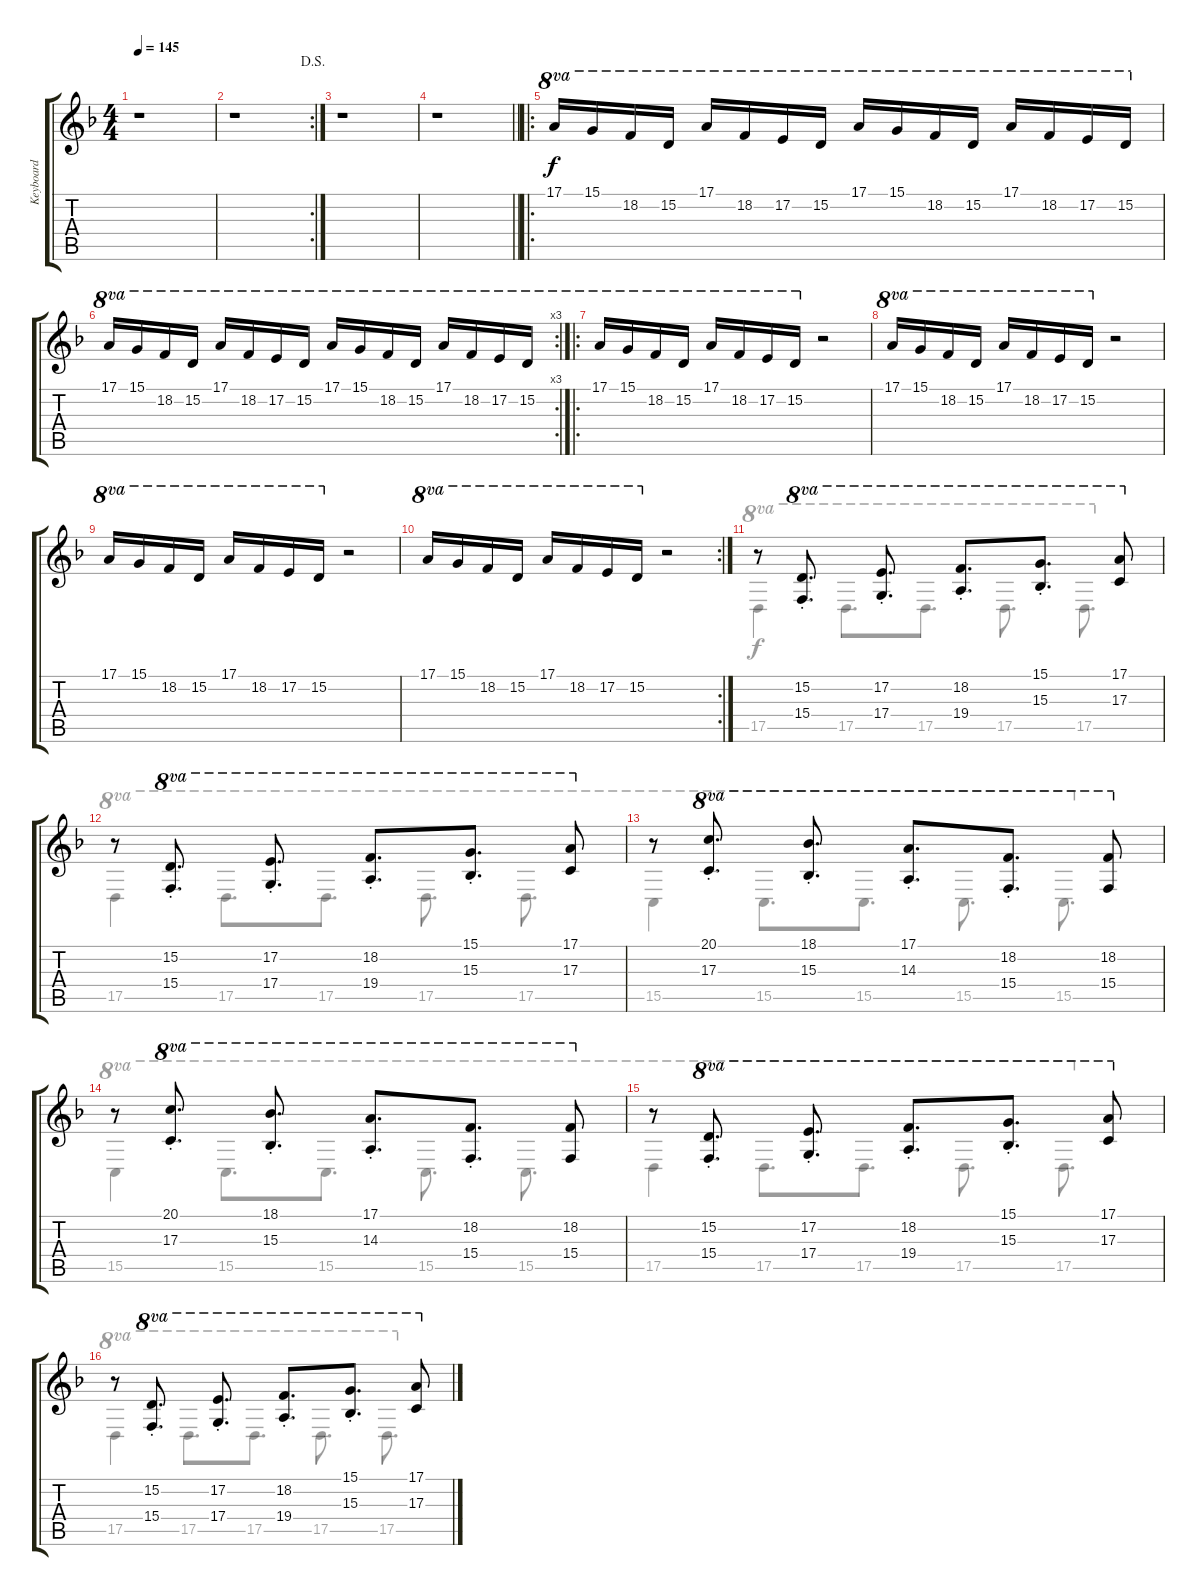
\track ("Keyboard" "Keyboard") {instrument lead2sawtooth}
\staff {score tabs}
\tuning (E4 B3 G3 D3 A2 D2) {hide}
\voice
\ts (4 4)
\tempo 145
\clef g2
\ks f
r.1{dy f} |
\rc 2
\jump dalsegno
r.1 |
r.1 |
\barLineRight lightlight
r.1 |
\ro
17.1.16{ot 8va} 15.1.16{ot 8va} 18.2.16{ot 8va} 15.2.16{ot 8va} 17.1.16{ot 8va} 18.2.16{ot 8va} 17.2.16{ot 8va} 15.2.16{ot 8va} 17.1.16{ot 8va} 15.1.16{ot 8va} 18.2.16{ot 8va} 15.2.16{ot 8va} 17.1.16{ot 8va} 18.2.16{ot 8va} 17.2.16{ot 8va} 15.2.16{ot 8va} |
\rc 3
17.1.16{ot 8va} 15.1.16{ot 8va} 18.2.16{ot 8va} 15.2.16{ot 8va} 17.1.16{ot 8va} 18.2.16{ot 8va} 17.2.16{ot 8va} 15.2.16{ot 8va} 17.1.16{ot 8va} 15.1.16{ot 8va} 18.2.16{ot 8va} 15.2.16{ot 8va} 17.1.16{ot 8va} 18.2.16{ot 8va} 17.2.16{ot 8va} 15.2.16{ot 8va} |
\ro
17.1.16{ot 8va} 15.1.16{ot 8va} 18.2.16{ot 8va} 15.2.16{ot 8va} 17.1.16{ot 8va} 18.2.16{ot 8va} 17.2.16{ot 8va} 15.2.16{ot 8va} r.2 |
17.1.16{ot 8va} 15.1.16{ot 8va} 18.2.16{ot 8va} 15.2.16{ot 8va} 17.1.16{ot 8va} 18.2.16{ot 8va} 17.2.16{ot 8va} 15.2.16{ot 8va} r.2 |
17.1.16{ot 8va} 15.1.16{ot 8va} 18.2.16{ot 8va} 15.2.16{ot 8va} 17.1.16{ot 8va} 18.2.16{ot 8va} 17.2.16{ot 8va} 15.2.16{ot 8va} r.2 |
\rc 2
17.1.16{ot 8va} 15.1.16{ot 8va} 18.2.16{ot 8va} 15.2.16{ot 8va} 17.1.16{ot 8va} 18.2.16{ot 8va} 17.2.16{ot 8va} 15.2.16{ot 8va} r.2 |
r.8 (15.2{st} 15.4{st}).8{d ot 8va} (17.2{st} 17.4{st}).8{d ot 8va} (18.2{st} 19.4{st}).8{d ot 8va} (15.1{st} 15.3{st}).8{d ot 8va} (17.1 17.3).8{ot 8va} |
r.8 (15.2{st} 15.4{st}).8{d ot 8va} (17.2{st} 17.4{st}).8{d ot 8va} (18.2{st} 19.4{st}).8{d ot 8va} (15.1{st} 15.3{st}).8{d ot 8va} (17.1 17.3).8{ot 8va} |
r.8 (20.1{st} 17.3{st}).8{d ot 8va} (18.1{st} 15.3{st}).8{d ot 8va} (17.1{st} 14.3{st}).8{d ot 8va} (18.2{st} 15.4{st}).8{d ot 8va} (18.2 15.4).8{ot 8va} |
r.8 (20.1{st} 17.3{st}).8{d ot 8va} (18.1{st} 15.3{st}).8{d ot 8va} (17.1{st} 14.3{st}).8{d ot 8va} (18.2{st} 15.4{st}).8{d ot 8va} (18.2 15.4).8{ot 8va} |
r.8 (15.2{st} 15.4{st}).8{d ot 8va} (17.2{st} 17.4{st}).8{d ot 8va} (18.2{st} 19.4{st}).8{d ot 8va} (15.1{st} 15.3{st}).8{d ot 8va} (17.1 17.3).8{ot 8va} |
r.8 (15.2{st} 15.4{st}).8{d ot 8va} (17.2{st} 17.4{st}).8{d ot 8va} (18.2{st} 19.4{st}).8{d ot 8va} (15.1{st} 15.3{st}).8{d ot 8va} (17.1 17.3).8{ot 8va}
\voice
\clef g2
\ottava regular
\simile none
\ks f
|
|
|
\barLineRight lightlight
|
|
|
|
|
|
|
17.5.4{ot 8va} 17.5.8{d ot 8va} 17.5.8{d ot 8va} 17.5.8{d ot 8va} 17.5.8{d ot 8va} |
17.5.4{ot 8va} 17.5.8{d ot 8va} 17.5.8{d ot 8va} 17.5.8{d ot 8va} 17.5.8{d ot 8va} |
15.5.4{ot 8va} 15.5.8{d ot 8va} 15.5.8{d ot 8va} 15.5.8{d ot 8va} 15.5.8{d ot 8va} |
15.5.4{ot 8va} 15.5.8{d ot 8va} 15.5.8{d ot 8va} 15.5.8{d ot 8va} 15.5.8{d ot 8va} |
17.5.4{ot 8va} 17.5.8{d ot 8va} 17.5.8{d ot 8va} 17.5.8{d ot 8va} 17.5.8{d ot 8va} |
17.5.4{ot 8va} 17.5.8{d ot 8va} 17.5.8{d ot 8va} 17.5.8{d ot 8va} 17.5.8{d ot 8va}
